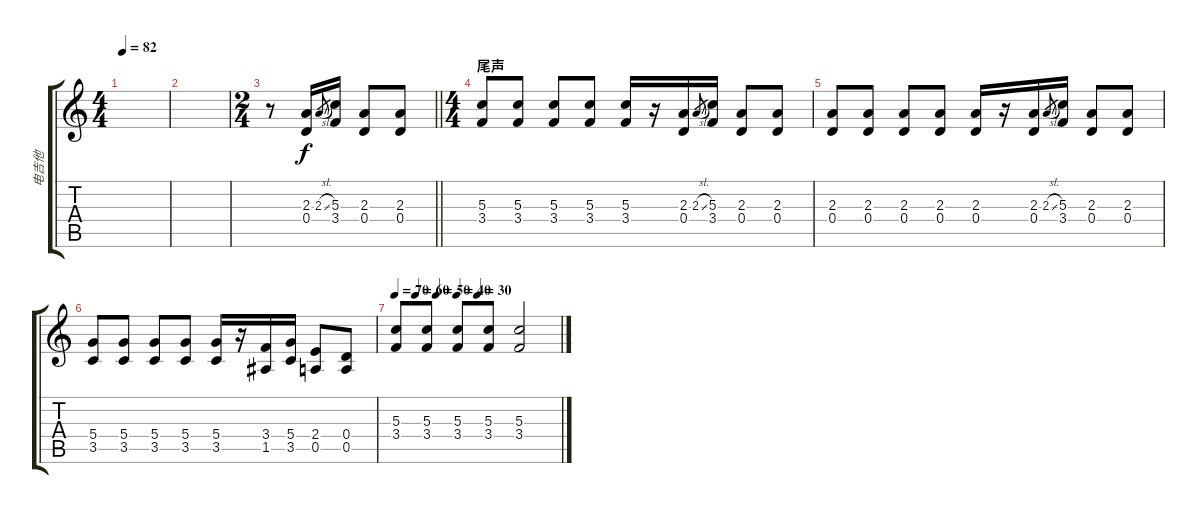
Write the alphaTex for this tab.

\track ("电吉他" "电吉他") {instrument overdrivenguitar}
\staff {score tabs}
\tuning (E4 B3 G3 D3 A2 E2) {hide}
\ts (4 4)
\tempo 82
\clef g2
\ks c
|
|
\ts (2 4)
\barLineRight lightlight
r.8 (2.3 0.4).16 2.3{sl}.8{gr} (5.3 3.4).16 (2.3 0.4).8 (2.3 0.4).8 |
\ts (4 4)
\section ("" "尾声")
(5.3 3.4).8 (5.3 3.4).8 (5.3 3.4).8 (5.3 3.4).8 (5.3 3.4).16 r.16 (2.3 0.4).16 2.3{sl}.8{gr} (5.3 3.4).16 (2.3 0.4).8 (2.3 0.4).8 |
(2.3 0.4).8 (2.3 0.4).8 (2.3 0.4).8 (2.3 0.4).8 (2.3 0.4).16 r.16 (2.3 0.4).16 2.3{sl}.8{gr} (5.3 3.4).16 (2.3 0.4).8 (2.3 0.4).8 |
(5.4 3.5).8 (5.4 3.5).8 (5.4 3.5).8 (5.4 3.5).8 (5.4 3.5).16 r.16 (3.4 1.5).16 (5.4 3.5).16 (2.4 0.5).8 (0.4 0.5).8 |
\tempo 70
\tempo (60 0.125)
\tempo (50 0.25)
\tempo (40 0.375)
\tempo (30 0.5)
(5.3 3.4).8 (5.3 3.4).8 (5.3 3.4).8 (5.3 3.4).8 (5.3 3.4).2
